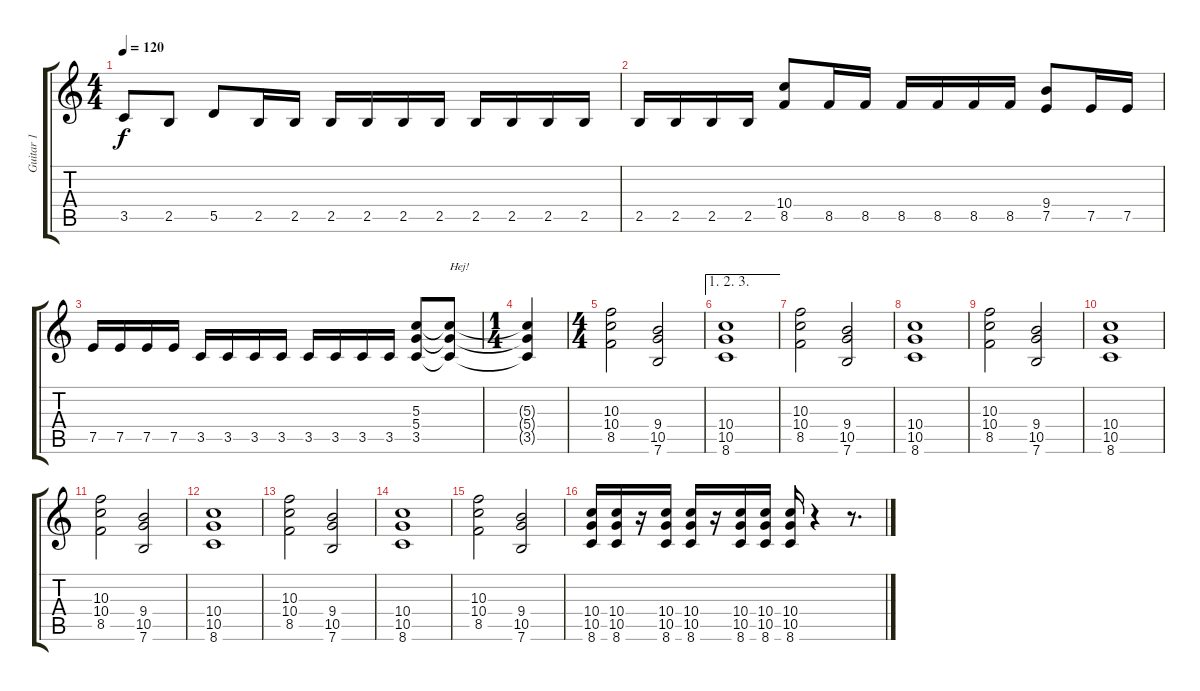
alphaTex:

\track ("Guitar 1" "Guitar 1") {instrument distortionguitar}
\staff {score tabs}
\tuning (E4 B3 G3 D3 A2 E2) {hide}
\ts (4 4)
\tempo 120
\clef g2
\ks c
3.5.8{dy f} 2.5.8 5.5.8 2.5.16 2.5.16 2.5.16 2.5.16 2.5.16 2.5.16 2.5.16 2.5.16 2.5.16 2.5.16 |
2.5.16 2.5.16 2.5.16 2.5.16 (10.4 8.5).8 8.5.16 8.5.16 8.5.16 8.5.16 8.5.16 8.5.16 (9.4 7.5).8 7.5.16 7.5.16 |
7.5.16 7.5.16 7.5.16 7.5.16 3.5.16 3.5.16 3.5.16 3.5.16 3.5.16 3.5.16 3.5.16 3.5.16 (5.3 5.4 3.5).8 (5.3{t} 5.4{t} 3.5{t}).8{txt "Hej!"} |
\ts (1 4)
(5.3{t} 5.4{t} 3.5{t}).4 |
\ts (4 4)
(10.3 10.4 8.5).2 (9.4 10.5 7.6).2 |
\ae (1 2 3)
(10.4 10.5 8.6).1 |
(10.3 10.4 8.5).2 (9.4 10.5 7.6).2 |
(10.4 10.5 8.6).1 |
(10.3 10.4 8.5).2 (9.4 10.5 7.6).2 |
(10.4 10.5 8.6).1 |
(10.3 10.4 8.5).2 (9.4 10.5 7.6).2 |
(10.4 10.5 8.6).1 |
(10.3 10.4 8.5).2 (9.4 10.5 7.6).2 |
(10.4 10.5 8.6).1 |
(10.3 10.4 8.5).2 (9.4 10.5 7.6).2 |
(10.4 10.5 8.6).16 (10.4 10.5 8.6).16 r.16 (10.4 10.5 8.6).16 (10.4 10.5 8.6).16 r.16 (10.4 10.5 8.6).16 (10.4 10.5 8.6).16 (10.4 10.5 8.6).16 r.4 r.8{d}
